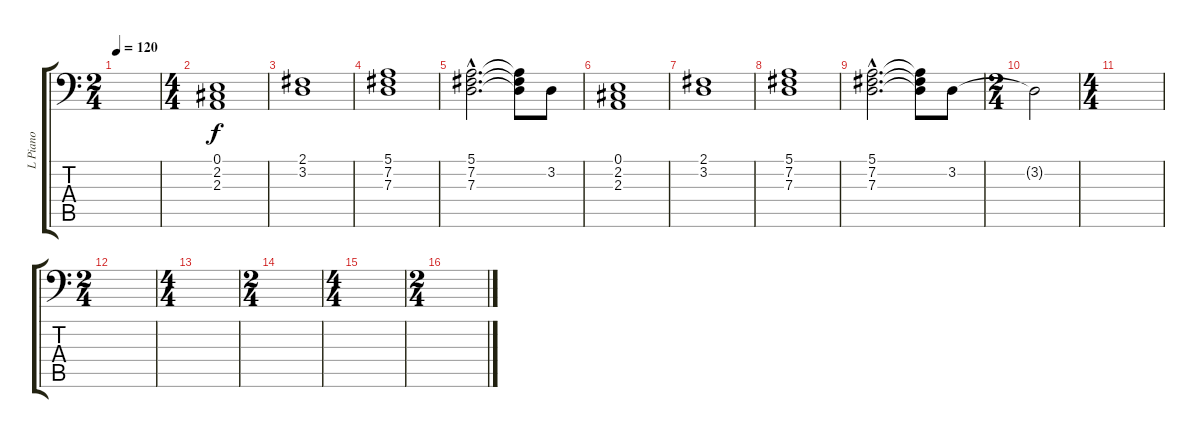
\track ("L Piano" "L Piano") {instrument acousticgrandpiano}
\staff {score tabs}
\tuning (E3 B2 G2 D2 A1 E1) {hide}
\ts (2 4)
\tempo 120
\clef f4
\ks c
|
\ts (4 4)
(0.1 2.2 2.3).1 |
(2.1 3.2).1 |
(5.1 7.2 7.3).1 |
(5.1{hac} 7.2{hac} 7.3{hac}).2{d} (5.1{t} 7.2{t} 7.3{t}).8 3.2.8 |
(0.1 2.2 2.3).1 |
(2.1 3.2).1 |
(5.1 7.2 7.3).1 |
(5.1{hac} 7.2{hac} 7.3{hac}).2{d} (5.1{t} 7.2{t} 7.3{t}).8 3.2.8 |
\ts (2 4)
3.2{t}.2 |
\ts (4 4)
|
\ts (2 4)
|
\ts (4 4)
|
\ts (2 4)
|
\ts (4 4)
|
\ts (2 4)
